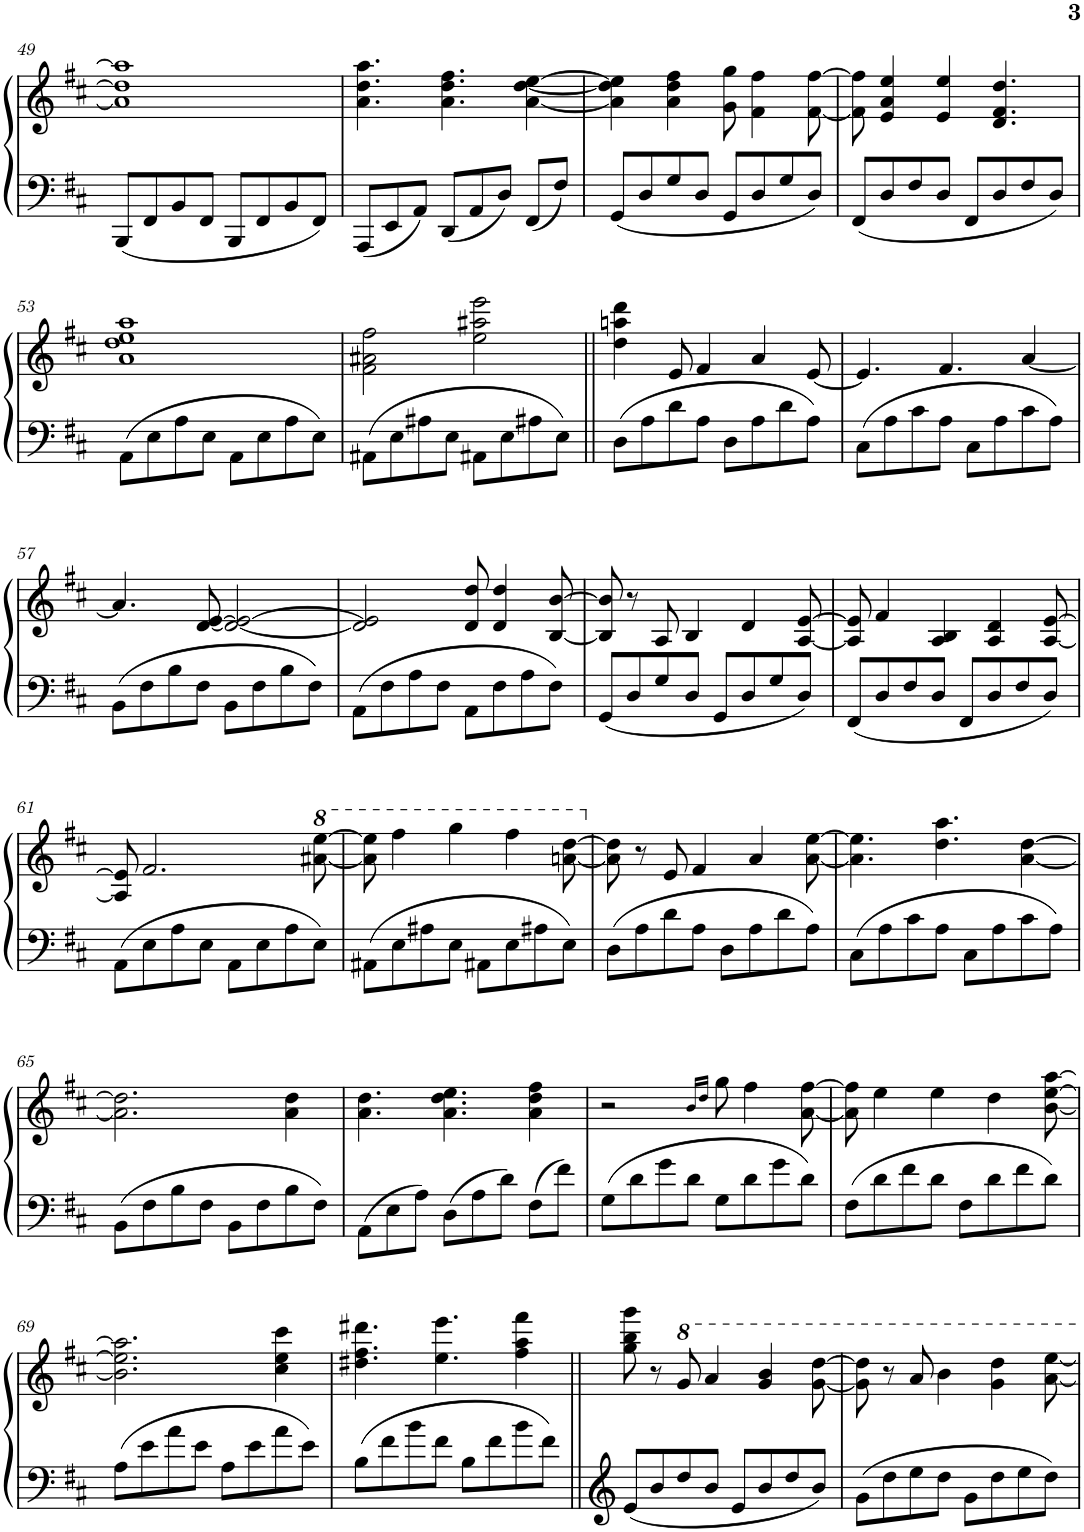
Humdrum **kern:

**kern	**kern
*part1	*part1
*staff2	*staff1
*I"Piano	*
*I'Pno.	*
!!LO:PB:g=z
*clefF4	*clefG2
*k[f#c#]	*k[f#c#]
*M4/4	*M4/4
=49	=49
8BBB/L	1a] 1dd] 1aa]
8FF#/	.
8BB/	.
8FF#/J	.
8BBB/L	.
8FF#/	.
8BB/	.
8FF#/J	.
=50	=50
8AAA/L	4.a\ 4.dd\ 4.aa\
8EE/	.
8AA/J	.
8DD/L	4.a\ 4.dd\ 4.ff#\
8AA/	.
8D/J	.
8FF#/L	[4a\ [4dd\ [4ee\
8F#/J	.
=51	=51
8GG/L	4a\] 4dd\] 4ee\]
8D/	.
8G/	4a\ 4dd\ 4ff#\
8D/J	.
8GG/L	8g\ 8gg\
8D/	4f#\ 4ff#\
8G/	.
8D/J	[8f#\ [8ff#\
=52	=52
8FF#/L	8f#\] 8ff#\]
8D/	4e/ 4a/ 4ee/
8F#/	.
8D/J	4e/ 4ee/
8FF#/L	.
8D/	4.d/ 4.f#/ 4.dd/
8F#/	.
8D/J	.
!!LO:LB:g=z
=53	=53
8AA\L	1a 1dd 1ee 1aa
8E\	.
8A\	.
8E\J	.
8AA\L	.
8E\	.
8A\	.
8E\J	.
=54	=54
8AA#X\L	2f#\ 2a#X\ 2ff#\
8E\	.
8A#X\	.
8E\J	.
8AA#X\L	2ee\ 2aa#X\ 2eee\
8E\	.
8A#X\	.
8E\J	.
=55||	=55||
8D\L	4dd\ 4aan\ 4ddd\
8A\	.
8d\	8e/
8A\J	4f#/
8D\L	.
8A\	4a/
8d\	.
8A\J	[8e/
=56	=56
8C#\L	4.e/]
8A\	.
8c#\	.
8A\J	4.f#/
8C#\L	.
8A\	.
8c#\	[4a/
8A\J	.
!!LO:LB:g=z
=57	=57
8BB\L	4.a/]
8F#\	.
8B\	.
8F#\J	[8d/ [8e/
8BB\L	2d/_ 2e/_
8F#\	.
8B\	.
8F#\J	.
=58	=58
8AA\L	2d/] 2e/]
8F#\	.
8A\	.
8F#\J	.
8AA\L	8d/ 8dd/
8F#\	4d/ 4dd/
8A\	.
8F#\J	[8B/ [8b/
=59	=59
8GG/L	8B/] 8b/]
8D/	8r
8G/	8A/
8D/J	4B/
8GG/L	.
8D/	4d/
8G/	.
8D/J	[8A/ [8e/
=60	=60
8FF#/L	8A/] 8e/]
8D/	4f#/
8F#/	.
8D/J	4A/ 4B/
8FF#/L	.
8D/	4A/ 4d/
8F#/	.
8D/J	[8A/ [8e/
!!LO:LB:g=z
=61	=61
8AA\L	8A/] 8e/]
8E\	2.f#/
8A\	.
8E\J	.
8AA\L	.
8E\	.
8A\	.
*	*8va
8E\J	[8aa#X\ [8eee\
=62	=62
8AA#X\L	8aa#\] 8eee\]
8E\	4fff#\
8A#X\	.
8E\J	4ggg\
8AA#X\L	.
8E\	4fff#\
8A#X\	.
8E\J	[8aan\ [8ddd\
=63	=63
*	*X8va
8D\L	8a\] 8dd\]
8A\	8r
8d\	8e/
8A\J	4f#/
8D\L	.
8A\	4a/
8d\	.
8A\J	[8a\ [8ee\
=64	=64
8C#\L	4.a\] 4.ee\]
8A\	.
8c#\	.
8A\J	4.dd\ 4.aa\
8C#\L	.
8A\	.
8c#\	[4a\ [4dd\
8A\J	.
!!LO:LB:g=z
=65	=65
8BB\L	2.a\] 2.dd\]
8F#\	.
8B\	.
8F#\J	.
8BB\L	.
8F#\	.
8B\	4a\ 4dd\
8F#\J	.
=66	=66
8AA\L	4.a\ 4.dd\
8E\	.
8A\J	.
8D\L	4.a\ 4.dd\ 4.ee\
8A\	.
8d\J	.
8F#\L	4a\ 4dd\ 4ff#\
8f#\J	.
=67	=67
8G\L	2r
8d\	.
8g\	.
8d\J	.
.	16qb/LL
.	16qdd/JJ
8G\L	8gg\
8d\	4ff#\
8g\	.
8d\J	[8a\ [8ff#\
=68	=68
8F#\L	8a\] 8ff#\]
8d\	4ee\
8f#\	.
8d\J	4ee\
8F#\L	.
8d\	4dd\
8f#\	.
8d\J	[8b\ [8ee\ [8aa\
!!LO:LB:g=z
=69	=69
8A\L	2.b\] 2.ee\] 2.aa\]
8e\	.
8a\	.
8e\J	.
8A\L	.
8e\	.
8a\	4cc#\ 4ee\ 4ccc#\
8e\J	.
=70	=70
8B\L	4.dd#X\ 4.ff#\ 4.ddd#X\
8f#\	.
8b\	.
8f#\J	4.ee\ 4.eee\
8B\L	.
8f#\	.
8b\	4ff#\ 4aa\ 4fff#\
8f#\J	.
=71||	=71||
*k[f#c#]	*k[f#c#]
8e/L	8gg\ 8bb\ 8ggg\
8b/	8r
8dd/	8gg/
8b/J	4aa/
8e/L	.
8b/	4gg/ 4bb/
8dd/	.
8b/J	[8gg\ [8ddd\
=72	=72
8g\L	8gg\] 8ddd\]
8dd\	8r
8ee\	8aa/
8dd\J	4bb\
8g\L	.
8dd\	4gg\ 4ddd\
8ee\	.
8dd\J	[8aa\ [8eee\
=	=
*-	*-
